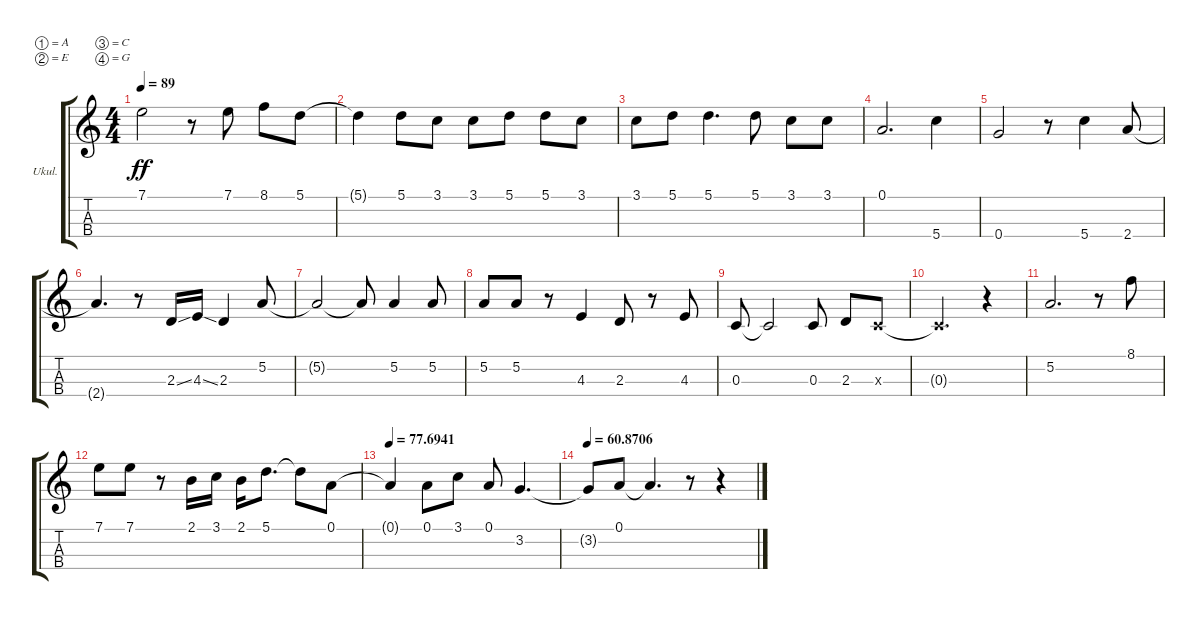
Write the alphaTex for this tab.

\defaultSystemsLayout 4
\bracketExtendMode groupsimilarinstruments
\firstSystemTrackNameOrientation horizontal
\otherSystemsTrackNameOrientation horizontal
\track ("Ukulele Solo" "Ukul.") {instrument shamisen}
\staff {score tabs}
\tuning (A4 E4 C4 G4)
\ts (4 4)
\tempo 89
\clef g2
\ks c
7.1{t}.2{dy ff} r.8 7.1.8 8.1.8 5.1.8 |
5.1{t}.4 5.1.8 3.1.8 3.1.8 5.1.8 5.1.8 3.1.8 |
3.1.8 5.1.8 5.1.4{d} 5.1.8 3.1.8 3.1.8 |
0.1.2{d} 5.4.4 |
0.4.2 r.8 5.4.4 2.4.8 |
2.4{t}.4{d} r.8 2.3{ss}.16 4.3{ss}.16 2.3.4 5.2.8 |
5.2{t}.2 5.2{t}.8 5.2.4 5.2.8 |
5.2.8 5.2.8 r.8 4.3.4 2.3.8 r.8 4.3.8 |
0.3.8 0.3{t}.2 0.3.8 2.3.8 0.3{x}.8 |
0.3{x t}.2{d} r.4 |
5.2.2{d} r.8 8.1.8 |
7.1.8 7.1.8 r.8 2.1.16 3.1.16 2.1.16 5.1.8{d} 5.1{t}.8 0.1.8 |
\tempo
77.6941 0.1{t}.4 0.1.8 3.1.8 0.1.8 3.2.4{d} |
\tempo
60.8706 3.2{t}.8 0.1.8 0.1{t}.4{d} r.8 r.4
